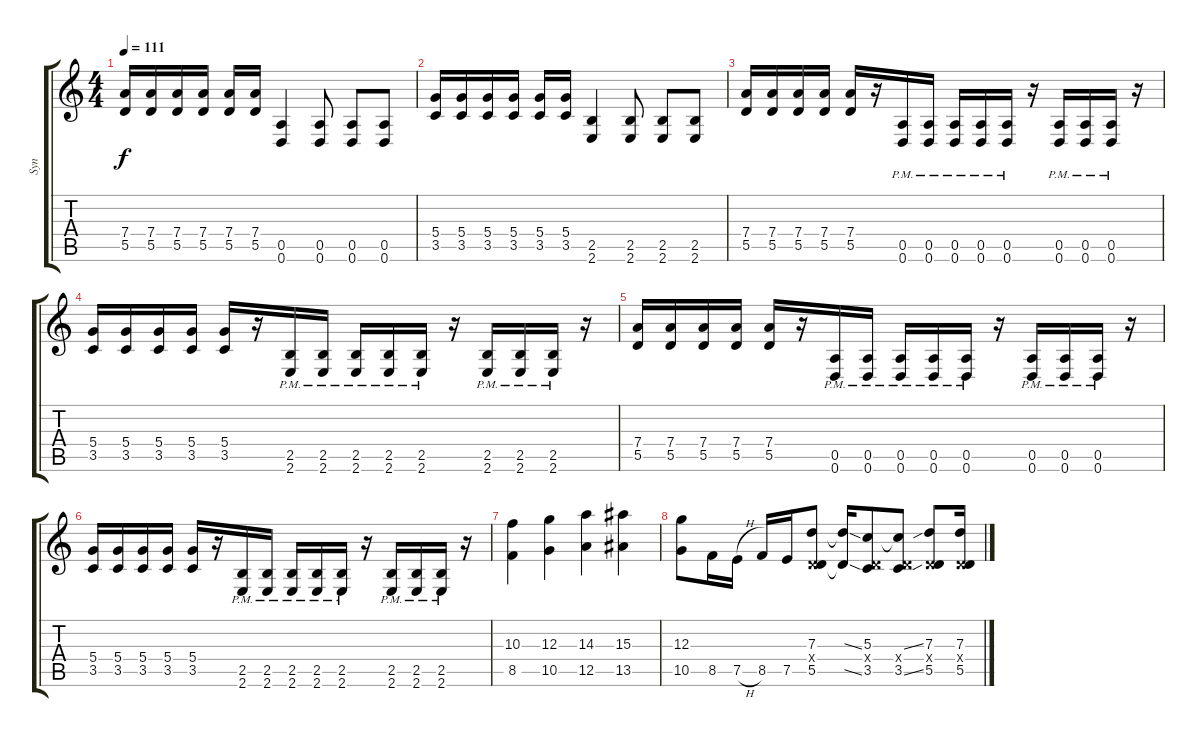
\track ("Syn" "Syn") {instrument distortionguitar}
\staff {score tabs}
\tuning (E4 B3 G3 D3 A2 D2) {hide}
\ts (4 4)
\tempo 111
\clef g2
\ks c
(7.4 5.5).16{dy f} (7.4 5.5).16 (7.4 5.5).16 (7.4 5.5).16 (7.4 5.5).16 (7.4 5.5).16 (0.5 0.6).4 (0.5 0.6).8 (0.5 0.6).8 (0.5 0.6).8 |
(5.4 3.5).16 (5.4 3.5).16 (5.4 3.5).16 (5.4 3.5).16 (5.4 3.5).16 (5.4 3.5).16 (2.5 2.6).4 (2.5 2.6).8 (2.5 2.6).8 (2.5 2.6).8 |
(7.4 5.5).16 (7.4 5.5).16 (7.4 5.5).16 (7.4 5.5).16 (7.4 5.5).16 r.16 (0.5{pm} 0.6{pm}).16 (0.5{pm} 0.6{pm}).16 (0.5{pm} 0.6{pm}).16 (0.5{pm} 0.6{pm}).16 (0.5{pm} 0.6{pm}).16 r.16 (0.5{pm} 0.6{pm}).16 (0.5{pm} 0.6{pm}).16 (0.5{pm} 0.6{pm}).16 r.16 |
(5.4 3.5).16 (5.4 3.5).16 (5.4 3.5).16 (5.4 3.5).16 (5.4 3.5).16 r.16 (2.5{pm} 2.6{pm}).16 (2.5{pm} 2.6{pm}).16 (2.5{pm} 2.6{pm}).16 (2.5{pm} 2.6{pm}).16 (2.5{pm} 2.6{pm}).16 r.16 (2.5{pm} 2.6{pm}).16 (2.5{pm} 2.6{pm}).16 (2.5{pm} 2.6{pm}).16 r.16 |
(7.4 5.5).16 (7.4 5.5).16 (7.4 5.5).16 (7.4 5.5).16 (7.4 5.5).16 r.16 (0.5{pm} 0.6{pm}).16 (0.5{pm} 0.6{pm}).16 (0.5{pm} 0.6{pm}).16 (0.5{pm} 0.6{pm}).16 (0.5{pm} 0.6{pm}).16 r.16 (0.5{pm} 0.6{pm}).16 (0.5{pm} 0.6{pm}).16 (0.5{pm} 0.6{pm}).16 r.16 |
(5.4 3.5).16 (5.4 3.5).16 (5.4 3.5).16 (5.4 3.5).16 (5.4 3.5).16 r.16 (2.5{pm} 2.6{pm}).16 (2.5{pm} 2.6{pm}).16 (2.5{pm} 2.6{pm}).16 (2.5{pm} 2.6{pm}).16 (2.5{pm} 2.6{pm}).16 r.16 (2.5{pm} 2.6{pm}).16 (2.5{pm} 2.6{pm}).16 (2.5{pm} 2.6{pm}).16 r.16 |
(10.3 8.5).4 (12.3 10.5).4 (14.3 12.5).4 (15.3 13.5).4 |
(12.3 10.5).8 8.5.16 7.5{h}.16 8.5.16 7.5.16 (7.3 0.4{x} 5.5).8 (7.3{ss t} 5.5{ss t}).16 (5.3 0.4{x} 3.5).8 (5.3{ss t} 0.4{x} 3.5{ss}).8 (7.3 0.4{x} 5.5).8 (7.3 0.4{x} 5.5).16
